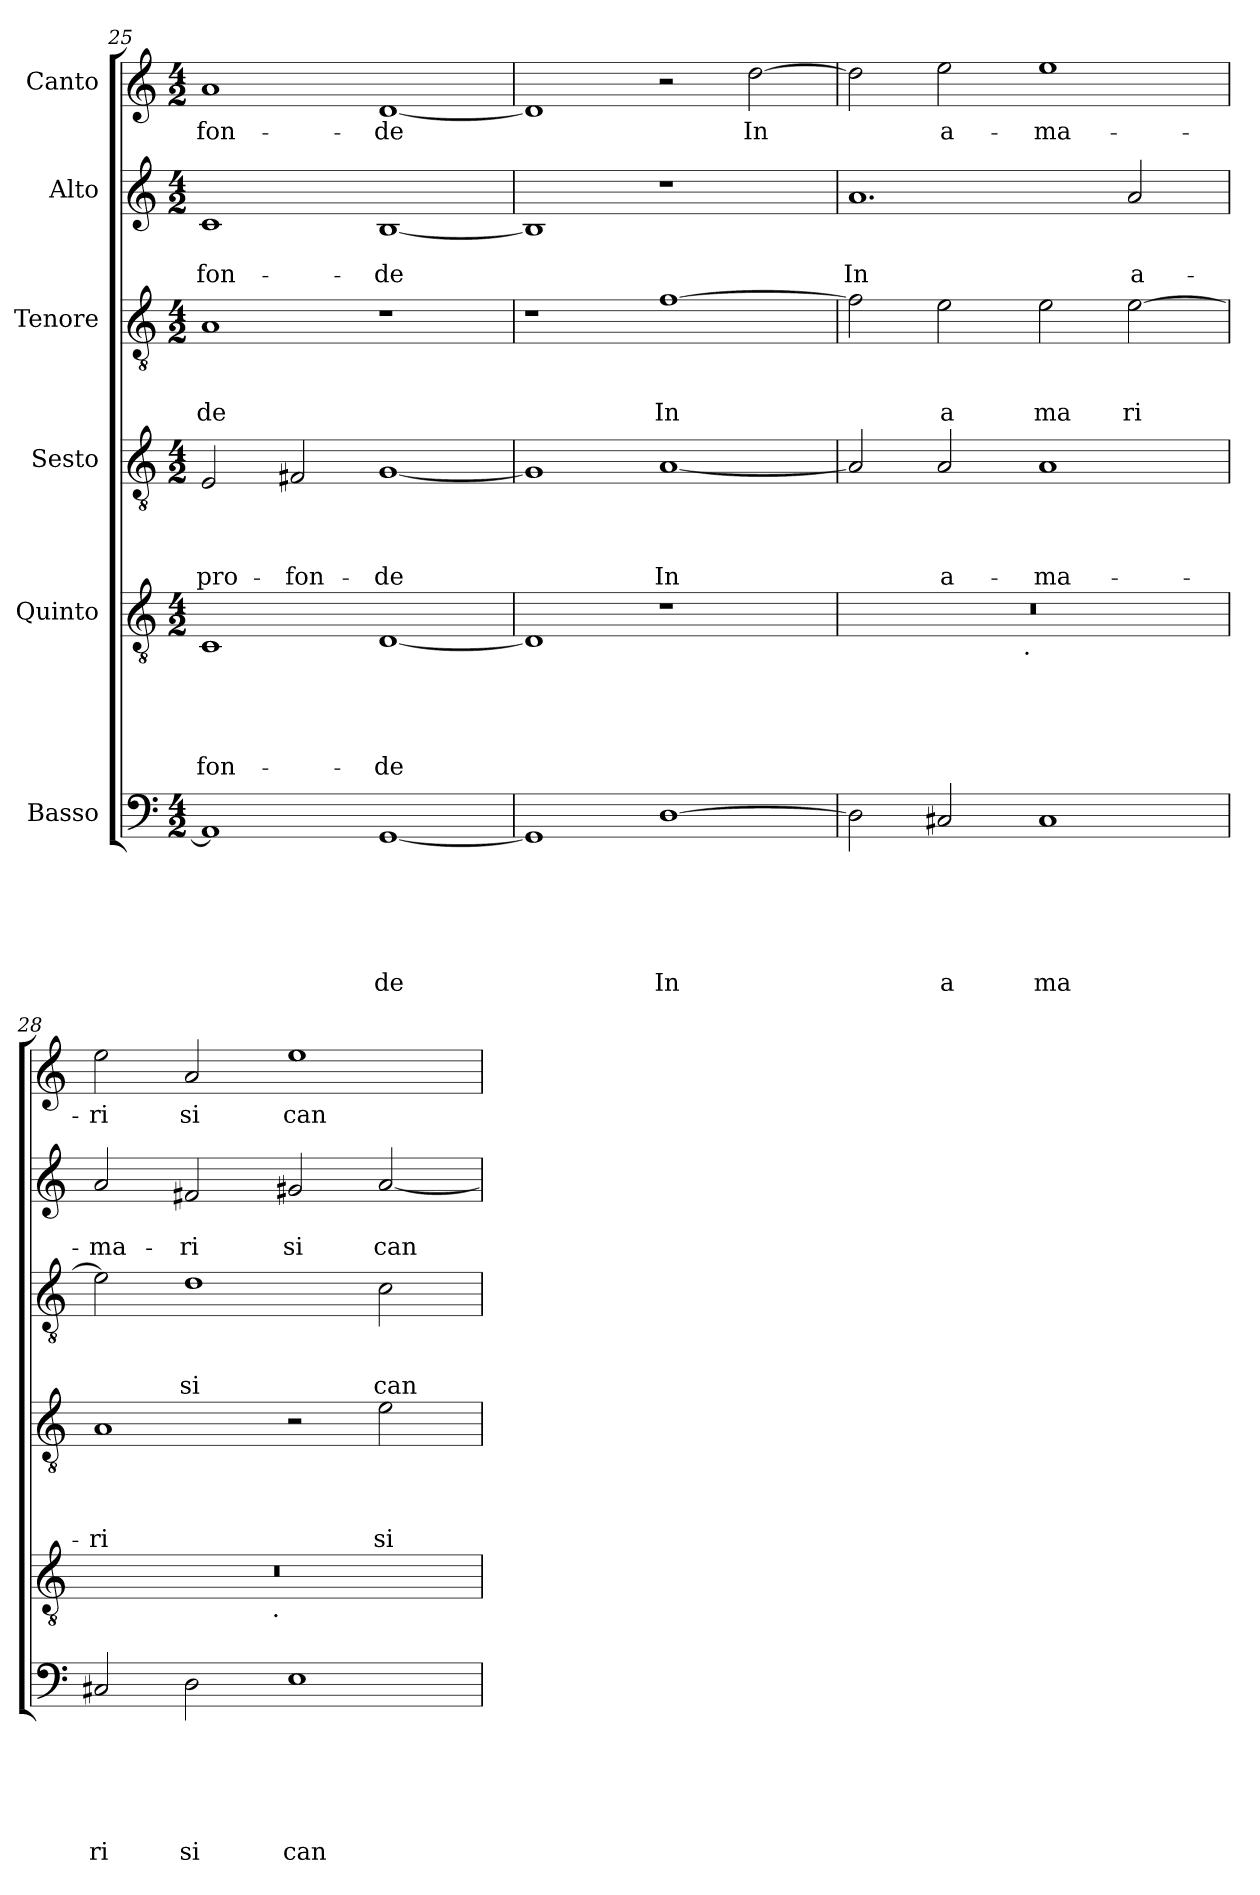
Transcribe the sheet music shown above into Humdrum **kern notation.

**kern	**text	**text	**text	**text	**text	**text	**kern	**text	**text	**text	**text	**text	**kern	**text	**text	**text	**text	**kern	**text	**text	**text	**kern	**text	**text	**kern	**text
*part6	*part6	*part6	*part6	*part6	*part6	*part6	*part5	*part5	*part5	*part5	*part5	*part5	*part4	*part4	*part4	*part4	*part4	*part3	*part3	*part3	*part3	*part2	*part2	*part2	*part1	*part1
*staff6	*staff6	*staff6	*staff6	*staff6	*staff6	*staff6	*staff5	*staff5	*staff5	*staff5	*staff5	*staff5	*staff4	*staff4	*staff4	*staff4	*staff4	*staff3	*staff3	*staff3	*staff3	*staff2	*staff2	*staff2	*staff1	*staff1
*I"Basso	*	*	*	*	*	*	*I"Quinto	*	*	*	*	*	*I"Sesto	*	*	*	*	*I"Tenore	*	*	*	*I"Alto	*	*	*I"Canto	*
*clefF4	*	*	*	*	*	*	*clefGv2	*	*	*	*	*	*clefGv2	*	*	*	*	*clefGv2	*	*	*	*clefG2	*	*	*clefG2	*
*k[]	*	*	*	*	*	*	*k[]	*	*	*	*	*	*k[]	*	*	*	*	*k[]	*	*	*	*k[]	*	*	*k[]	*
*C:	*	*	*	*	*	*	*C:	*	*	*	*	*	*C:	*	*	*	*	*C:	*	*	*	*C:	*	*	*C:	*
*M4/2	*	*	*	*	*	*	*M4/2	*	*	*	*	*	*M4/2	*	*	*	*	*M4/2	*	*	*	*M4/2	*	*	*M4/2	*
=25	=25	=25	=25	=25	=25	=25	=25	=25	=25	=25	=25	=25	=25	=25	=25	=25	=25	=25	=25	=25	=25	=25	=25	=25	=25	=25
!	!	!	!	!	!	!	!	!	!	!	!	!LO:LY:b	!	!	!	!	!LO:LY:b	!	!	!	!LO:LY:b	!	!	!LO:LY:b	!	!LO:LY:b
1AA]	.	.	.	.	.	.	1C	.	.	.	.	-fon-	2E/	.	.	.	pro-	1A	.	.	de	1c	.	-fon-	1a	-fon-
!	!	!	!	!	!	!	!	!	!	!	!	!	!	!	!	!	!LO:LY:b	!	!	!	!	!	!	!	!	!
.	.	.	.	.	.	.	.	.	.	.	.	.	2F#X/	.	.	.	-fon-	.	.	.	.	.	.	.	.	.
!	!	!	!	!	!	!LO:LY:b	!	!	!	!	!	!LO:LY:b	!	!	!	!	!LO:LY:b	!	!	!	!	!	!	!LO:LY:b	!	!LO:LY:b
[<1GG	.	.	.	.	.	de	[<1D	.	.	.	.	-de	[<1G	.	.	.	-de	1r	.	.	.	[<1B	.	-de	[<1d	-de
=26	=26	=26	=26	=26	=26	=26	=26	=26	=26	=26	=26	=26	=26	=26	=26	=26	=26	=26	=26	=26	=26	=26	=26	=26	=26	=26
1GG]	.	.	.	.	.	.	1D]	.	.	.	.	.	1G]	.	.	.	.	1r	.	.	.	1B]	.	.	1d]	.
!	!	!	!	!	!	!LO:LY:b	!	!	!	!	!	!	!	!	!	!	!LO:LY:b	!	!	!	!LO:LY:b	!	!	!	!	!
[>1D	.	.	.	.	.	In	1r	.	.	.	.	.	[<1A	.	.	.	In	[>1f	.	.	In	1r	.	.	2r	.
!	!	!	!	!	!	!	!	!	!	!	!	!	!	!	!	!	!	!	!	!	!	!	!	!	!	!LO:LY:b
.	.	.	.	.	.	.	.	.	.	.	.	.	.	.	.	.	.	.	.	.	.	.	.	.	[>2dd\	In
=27	=27	=27	=27	=27	=27	=27	=27	=27	=27	=27	=27	=27	=27	=27	=27	=27	=27	=27	=27	=27	=27	=27	=27	=27	=27	=27
!	!	!	!	!	!	!	!	!	!	!	!	!	!	!	!	!	!	!	!	!	!	!	!	!LO:LY:b	!	!
*	*	*	*	*	*	*	*^	*	*	*	*	*	*	*	*	*	*	*	*	*	*	*	*	*	*	*
2D\]	.	.	.	.	.	.	0r	2ryy	.	.	.	.	.	2A/]	.	.	.	.	2f\]	.	.	.	1.a	.	In	2dd\]	.
!	!	!	!	!	!	!LO:LY:b	!	!	!	!	!	!	!	!	!	!	!	!LO:LY:b	!	!	!	!LO:LY:b	!	!	!	!	!LO:LY:b
2C#X/	.	.	.	.	.	a	.	4...ryy	.	.	.	.	.	2A/	.	.	.	a-	2e\	.	.	a	.	.	.	2ee\	a-
!	!	!	!	!	!	!	!	!LO:TX:b:t=.	!	!	!	!	!	!	!	!	!	!	!	!	!	!	!	!	!	!	!
.	.	.	.	.	.	.	.	1ryy	.	.	.	.	.	.	.	.	.	.	.	.	.	.	.	.	.	.	.
!	!	!	!	!	!	!LO:LY:b	!	!	!	!	!	!	!	!	!	!	!	!LO:LY:b	!	!	!	!LO:LY:b	!	!	!	!	!LO:LY:b
1C#	.	.	.	.	.	ma	.	.	.	.	.	.	.	1A	.	.	.	-ma-	2e\	.	.	ma	.	.	.	1ee	-ma-
!	!	!	!	!	!	!	!	!	!	!	!	!	!	!	!	!	!	!	!	!	!	!LO:LY:b	!	!	!LO:LY:b	!	!
.	.	.	.	.	.	.	.	.	.	.	.	.	.	.	.	.	.	.	[>2e\	.	.	ri	2a/	.	a-	.	.
.	.	.	.	.	.	.	.	32ryy	.	.	.	.	.	.	.	.	.	.	.	.	.	.	.	.	.	.	.
=28	=28	=28	=28	=28	=28	=28	=28	=28	=28	=28	=28	=28	=28	=28	=28	=28	=28	=28	=28	=28	=28	=28	=28	=28	=28	=28	=28
!	!	!	!	!	!	!LO:LY:b	!	!	!	!	!	!	!	!	!	!	!	!LO:LY:b	!	!	!	!	!	!	!LO:LY:b	!	!LO:LY:b
2C#X/	.	.	.	.	.	ri	0r	2ryy	.	.	.	.	.	1A	.	.	.	-ri	2e\]	.	.	.	2a/	.	-ma-	2ee\	-ri
!	!	!	!	!	!	!LO:LY:b	!	!	!	!	!	!	!	!	!	!	!	!	!	!	!	!LO:LY:b	!	!	!LO:LY:b	!	!LO:LY:b
2D\	.	.	.	.	.	si	.	4...ryy	.	.	.	.	.	.	.	.	.	.	1d	.	.	si	2f#X/	.	-ri	2a/	si
!	!	!	!	!	!	!	!	!LO:TX:b:t=.	!	!	!	!	!	!	!	!	!	!	!	!	!	!	!	!	!	!	!
.	.	.	.	.	.	.	.	1ryy	.	.	.	.	.	.	.	.	.	.	.	.	.	.	.	.	.	.	.
!	!	!	!	!	!	!LO:LY:b	!	!	!	!	!	!	!	!	!	!	!	!	!	!	!	!	!	!	!LO:LY:b	!	!LO:LY:b
1E	.	.	.	.	.	can	.	.	.	.	.	.	.	2r	.	.	.	.	.	.	.	.	2g#X/	.	si	1ee	can-
!	!	!	!	!	!	!	!	!	!	!	!	!	!	!	!	!	!	!LO:LY:b	!	!	!	!LO:LY:b	!	!	!LO:LY:b	!	!
.	.	.	.	.	.	.	.	.	.	.	.	.	.	2e\	.	.	.	si	2c\	.	.	can	[<2a/	.	can-	.	.
.	.	.	.	.	.	.	.	32ryy	.	.	.	.	.	.	.	.	.	.	.	.	.	.	.	.	.	.	.
*	*	*	*	*	*	*	*v	*v	*	*	*	*	*	*	*	*	*	*	*	*	*	*	*	*	*	*	*
=	=	=	=	=	=	=	=	=	=	=	=	=	=	=	=	=	=	=	=	=	=	=	=	=	=	=
*-	*-	*-	*-	*-	*-	*-	*-	*-	*-	*-	*-	*-	*-	*-	*-	*-	*-	*-	*-	*-	*-	*-	*-	*-	*-	*-
